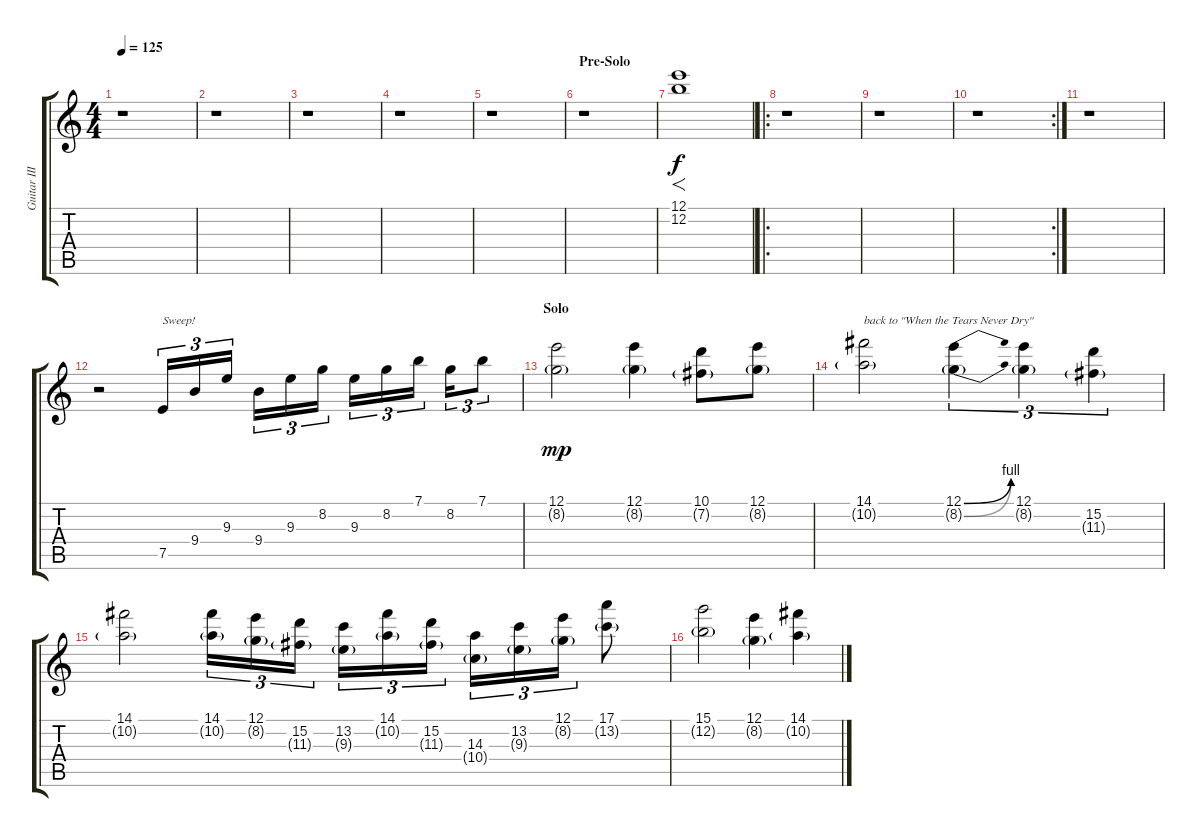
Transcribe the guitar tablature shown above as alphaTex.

\track ("Guitar III" "Guitar III") {instrument overdrivenguitar}
\staff {score tabs}
\tuning (E4 B3 G3 D3 A2 E2) {hide}
\ts (4 4)
\tempo 125
\clef g2
\ks c
r.1{dy f} |
r.1 |
r.1 |
r.1 |
r.1 |
\section ("" "Pre-Solo")
r.1 |
(12.1 12.2).1{f volume 10 instrument pad4choir} |
\ro
r.1{volume 14 instrument overdrivenguitar} |
r.1 |
\rc 2
r.1 |
r.1 |
r.2 7.5.16{tu (3 2) txt "Sweep!"} 9.4.16{tu (3 2)} 9.3.16{tu (3 2)} 9.4.16{tu (3 2)} 9.3.16{tu (3 2)} 8.2.16{tu (3 2)} 9.3.16{tu (3 2)} 8.2.16{tu (3 2)} 7.1.16{tu (3 2)} 8.2.16{tu (3 2)} 7.1.8{tu (3 2)} |
\section ("" "Solo")
(12.1 8.2{g}).2{dy mp} (12.1 8.2{g}).4 (10.1 7.2{g}).8 (12.1 8.2{g}).8 |
(14.1 10.2{g}).2{txt "back to \"When the Tears Never Dry\""} (12.1{be (bend 0 0 60 4)} 8.2{be (bend 0 0 60 4) g}).4{tu (3 2)} (12.1 8.2{g}).4{tu (3 2)} (15.2 11.3{g}).4{tu (3 2)} |
(14.1 10.2{g}).2 (14.1 10.2{g}).16{tu (3 2)} (12.1 8.2{g}).16{tu (3 2)} (15.2 11.3{g}).16{tu (3 2)} (13.2 9.3{g}).16{tu (3 2)} (14.1 10.2{g}).16{tu (3 2)} (15.2 11.3{g}).16{tu (3 2)} (14.3 10.4{g}).16{tu (3 2)} (13.2 9.3{g}).16{tu (3 2)} (12.1 8.2{g}).16{tu (3 2)} (17.1 13.2{g}).8 |
(15.1 12.2{g}).2 (12.1 8.2{g}).4 (14.1 10.2{g}).4
